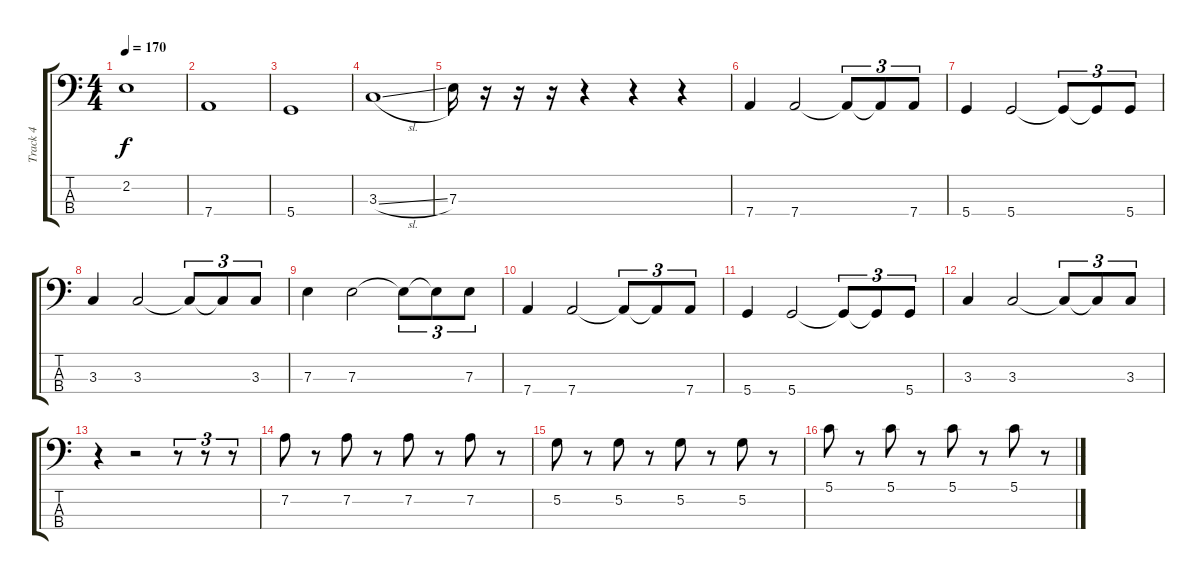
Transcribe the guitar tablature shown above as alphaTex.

\track ("Track 4" "Track 4") {instrument electricbassfinger}
\staff {score tabs}
\tuning (G2 D2 A1 D1) {hide}
\ts (4 4)
\tempo 170
\clef f4
\ks c
2.2.1{dy f} |
7.4.1 |
5.4.1 |
3.3{sl}.1 |
7.3.16 r.16 r.16 r.16 r.4 r.4 r.4 |
7.4.4 7.4.2 7.4{t}.8{tu (3 2)} 7.4{t}.8{tu (3 2)} 7.4.8{tu (3 2)} |
5.4.4 5.4.2 5.4{t}.8{tu (3 2)} 5.4{t}.8{tu (3 2)} 5.4.8{tu (3 2)} |
3.3.4 3.3.2 3.3{t}.8{tu (3 2)} 3.3{t}.8{tu (3 2)} 3.3.8{tu (3 2)} |
7.3.4 7.3.2 7.3{t}.8{tu (3 2)} 7.3{t}.8{tu (3 2)} 7.3.8{tu (3 2)} |
7.4.4 7.4.2 7.4{t}.8{tu (3 2)} 7.4{t}.8{tu (3 2)} 7.4.8{tu (3 2)} |
5.4.4 5.4.2 5.4{t}.8{tu (3 2)} 5.4{t}.8{tu (3 2)} 5.4.8{tu (3 2)} |
3.3.4 3.3.2 3.3{t}.8{tu (3 2)} 3.3{t}.8{tu (3 2)} 3.3.8{tu (3 2)} |
r.4 r.2 r.8{tu (3 2)} r.8{tu (3 2)} r.8{tu (3 2)} |
7.2.8{instrument lead2sawtooth} r.8 7.2.8 r.8 7.2.8 r.8 7.2.8 r.8 |
5.2.8 r.8 5.2.8 r.8 5.2.8 r.8 5.2.8 r.8 |
5.1.8 r.8 5.1.8 r.8 5.1.8 r.8 5.1.8 r.8
